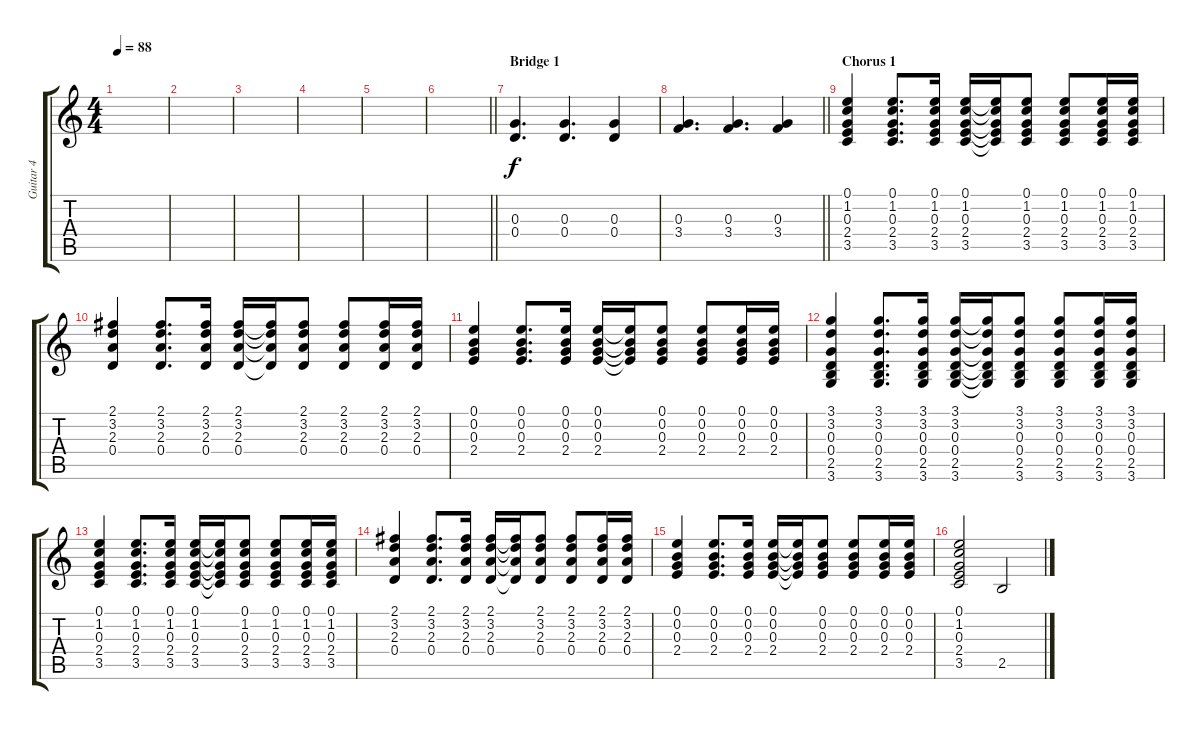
\track ("Guitar 4" "Guitar 4") {instrument electricguitarclean}
\staff {score tabs}
\tuning (E4 B3 G3 D3 A2 E2) {hide}
\ts (4 4)
\tempo 88
\clef g2
\ks c
|
|
|
|
|
\barLineRight lightlight
|
\section ("" "Bridge 1")
(0.3 0.4).4{d} (0.3 0.4).4{d} (0.3 0.4).4 |
\barLineRight lightlight
(0.3 3.4).4{d} (0.3 3.4).4{d} (0.3 3.4).4 |
\section ("" "Chorus 1")
(0.1 1.2 0.3 2.4 3.5).4 (0.1 1.2 0.3 2.4 3.5).8{d} (0.1 1.2 0.3 2.4 3.5).16 (0.1 1.2 0.3 2.4 3.5).16 (0.1{t} 1.2{t} 0.3{t} 2.4{t} 3.5{t}).16 (0.1 1.2 0.3 2.4 3.5).8 (0.1 1.2 0.3 2.4 3.5).8 (0.1 1.2 0.3 2.4 3.5).16 (0.1 1.2 0.3 2.4 3.5).16 |
(2.1 3.2 2.3 0.4).4 (2.1 3.2 2.3 0.4).8{d} (2.1 3.2 2.3 0.4).16 (2.1 3.2 2.3 0.4).16 (2.1{t} 3.2{t} 2.3{t} 0.4{t}).16 (2.1 3.2 2.3 0.4).8 (2.1 3.2 2.3 0.4).8 (2.1 3.2 2.3 0.4).16 (2.1 3.2 2.3 0.4).16 |
(0.1 0.2 0.3 2.4).4 (0.1 0.2 0.3 2.4).8{d} (0.1 0.2 0.3 2.4).16 (0.1 0.2 0.3 2.4).16 (0.1{t} 0.2{t} 0.3{t} 2.4{t}).16 (0.1 0.2 0.3 2.4).8 (0.1 0.2 0.3 2.4).8 (0.1 0.2 0.3 2.4).16 (0.1 0.2 0.3 2.4).16 |
(3.1 3.2 0.3 0.4 2.5 3.6).4 (3.1 3.2 0.3 0.4 2.5 3.6).8{d} (3.1 3.2 0.3 0.4 2.5 3.6).16 (3.1 3.2 0.3 0.4 2.5 3.6).16 (3.1{t} 3.2{t} 0.3{t} 0.4{t} 2.5{t} 3.6{t}).16 (3.1 3.2 0.3 0.4 2.5 3.6).8 (3.1 3.2 0.3 0.4 2.5 3.6).8 (3.1 3.2 0.3 0.4 2.5 3.6).16 (3.1 3.2 0.3 0.4 2.5 3.6).16 |
(0.1 1.2 0.3 2.4 3.5).4 (0.1 1.2 0.3 2.4 3.5).8{d} (0.1 1.2 0.3 2.4 3.5).16 (0.1 1.2 0.3 2.4 3.5).16 (0.1{t} 1.2{t} 0.3{t} 2.4{t} 3.5{t}).16 (0.1 1.2 0.3 2.4 3.5).8 (0.1 1.2 0.3 2.4 3.5).8 (0.1 1.2 0.3 2.4 3.5).16 (0.1 1.2 0.3 2.4 3.5).16 |
(2.1 3.2 2.3 0.4).4 (2.1 3.2 2.3 0.4).8{d} (2.1 3.2 2.3 0.4).16 (2.1 3.2 2.3 0.4).16 (2.1{t} 3.2{t} 2.3{t} 0.4{t}).16 (2.1 3.2 2.3 0.4).8 (2.1 3.2 2.3 0.4).8 (2.1 3.2 2.3 0.4).16 (2.1 3.2 2.3 0.4).16 |
(0.1 0.2 0.3 2.4).4 (0.1 0.2 0.3 2.4).8{d} (0.1 0.2 0.3 2.4).16 (0.1 0.2 0.3 2.4).16 (0.1{t} 0.2{t} 0.3{t} 2.4{t}).16 (0.1 0.2 0.3 2.4).8 (0.1 0.2 0.3 2.4).8 (0.1 0.2 0.3 2.4).16 (0.1 0.2 0.3 2.4).16 |
(0.1 1.2 0.3 2.4 3.5).2 2.5.2
